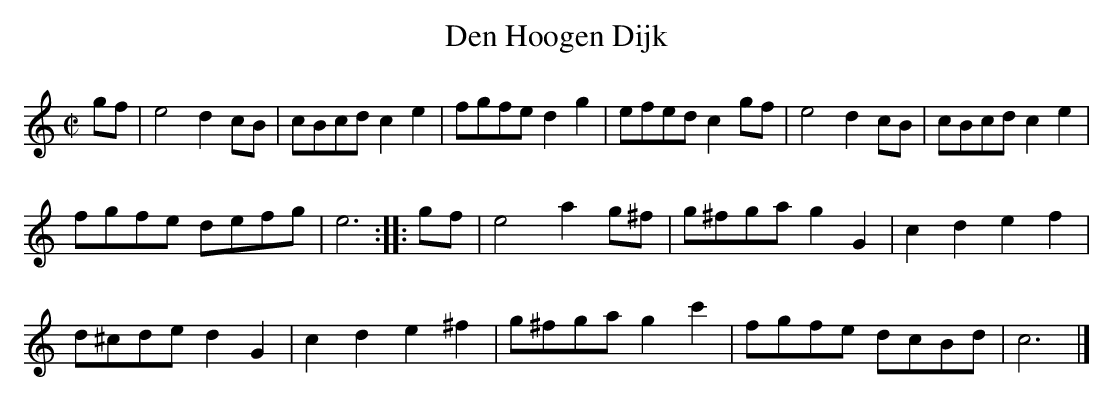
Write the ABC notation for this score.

X:1
T:Den Hoogen Dijk
M:C|
K:Cmaj
gf|e4d2cB|cBcdc2e2|fgfed2g2|efedc2gf|e4d2cB|cBcdc2e2|
fgfe defg|e6:||:gf|e4a2g^f|g^fgag2G2|c2d2e2f2|
d^cded2G2|c2d2e2^f2|g^fgag2c'2|fgfe dcBd|c6|]
